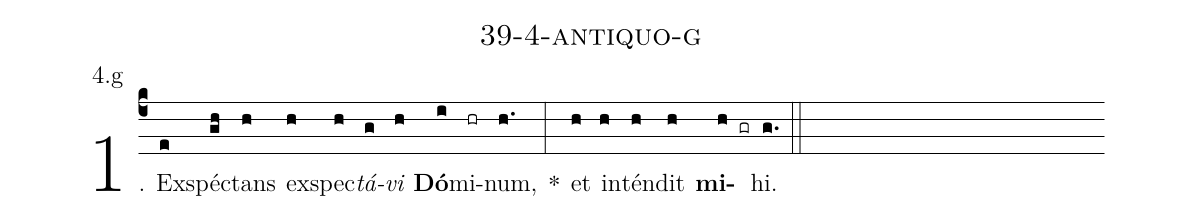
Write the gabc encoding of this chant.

name: 39-4-antiquo-g;
annotation: 4.g;
%%
(c4)1. Ex(e)spéc(gh)tans(h) ex(h)spec(h)<i>tá</i>(g)<i>vi</i>(h) <b>Dó</b>(i)mi(hr)num,(h.) *(:) et(h) in(h)tén(h)dit(h) <b>mi</b>(h gr)hi.(g.) (::)
